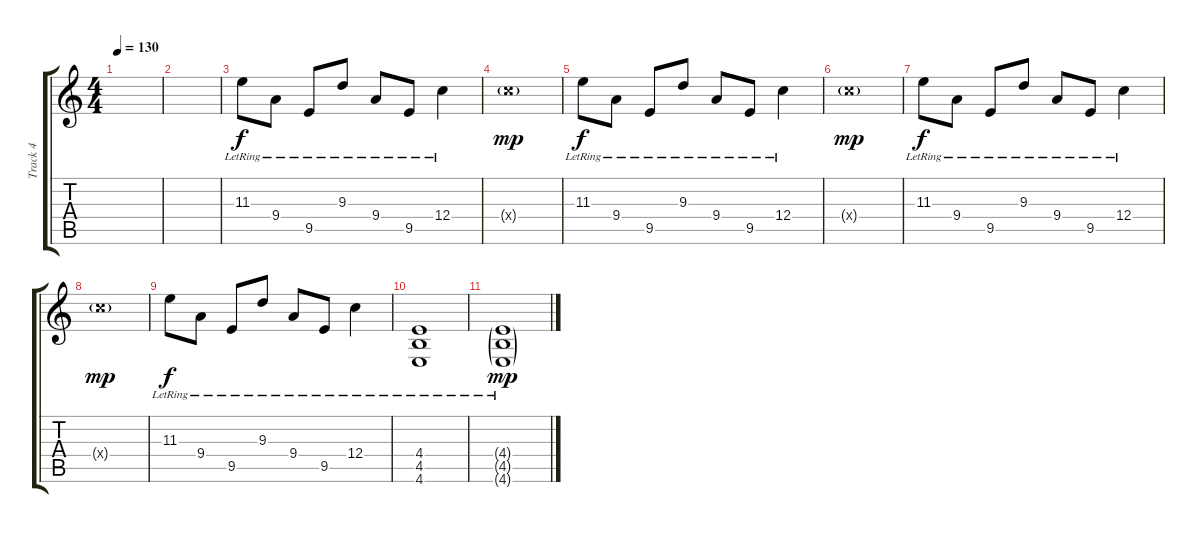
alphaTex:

\track ("Track 4" "Track 4") {instrument acousticguitarsteel}
\staff {score tabs}
\tuning (D4 A3 F3 C3 G2 C2) {hide}
\ts (4 4)
\tempo 130
\clef g2
\ks c
|
|
11.3{lr}.8 9.4{lr}.8 9.5{lr}.8 9.3{lr}.8 9.4{lr}.8 9.5{lr}.8 12.4{lr}.4 |
12.4{g x}.1{dy mp} |
11.3{lr}.8{dy f} 9.4{lr}.8 9.5{lr}.8 9.3{lr}.8 9.4{lr}.8 9.5{lr}.8 12.4{lr}.4 |
12.4{g x}.1{dy mp} |
11.3{lr}.8{dy f} 9.4{lr}.8 9.5{lr}.8 9.3{lr}.8 9.4{lr}.8 9.5{lr}.8 12.4{lr}.4 |
12.4{g x}.1{dy mp} |
11.3{lr}.8{dy f} 9.4{lr}.8 9.5{lr}.8 9.3{lr}.8 9.4{lr}.8 9.5{lr}.8 12.4{lr}.4 |
(4.4{lr} 4.5{lr} 4.6{lr}).1 |
(4.4{g lr} 4.5{g lr} 4.6{g lr}).1{dy mp}
